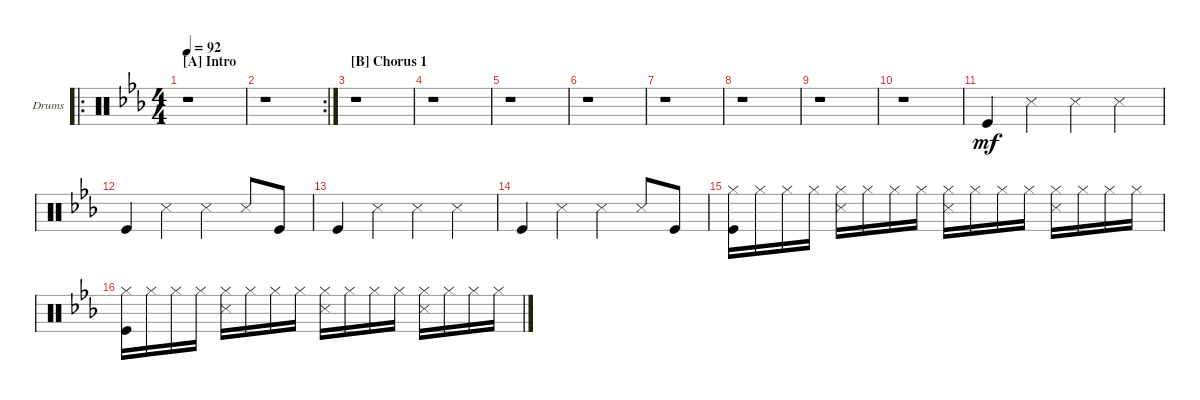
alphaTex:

\defaultSystemsLayout 4
\bracketExtendMode groupsimilarinstruments
\firstSystemTrackNameOrientation horizontal
\otherSystemsTrackNameOrientation horizontal
\track ("Drums" "Drums") {instrument percussion}
\staff {score}
\articulation defaults
\ro
\ts (4 4)
\section ("A" "Intro")
\tempo 92
\clef neutral
\ks cminor
r.1{dy mf} |
\rc 2
r.1 |
\section ("B" "Chorus 1")
r.1 |
r.1 |
r.1 |
r.1 |
r.1 |
r.1 |
r.1 |
r.1 |
"Kick (hit)".4 "Snare (side stick) 3".4 "Snare (side stick) 3".4 "Snare (side stick) 3".4 |
"Kick (hit)".4 "Snare (side stick) 3".4 "Snare (side stick) 3".4 "Snare (side stick) 3".8 "Kick (hit)".8 |
"Kick (hit)".4 "Snare (side stick) 3".4 "Snare (side stick) 3".4 "Snare (side stick) 3".4 |
"Kick (hit)".4 "Snare (side stick) 3".4 "Snare (side stick) 3".4 "Snare (side stick) 3".8 "Kick (hit)".8 |
("Kick (hit)" "Hi-Hat (closed)").16 "Hi-Hat (closed)".16 "Hi-Hat (closed)".16 "Hi-Hat (closed)".16 ("Hi-Hat (closed)" "Snare (side stick) 3").16 "Hi-Hat (closed)".16 "Hi-Hat (closed)".16 "Hi-Hat (closed)".16 ("Hi-Hat (closed)" "Snare (side stick) 3").16 "Hi-Hat (closed)".16 "Hi-Hat (closed)".16 "Hi-Hat (closed)".16 ("Hi-Hat (closed)" "Snare (side stick) 3").16 "Hi-Hat (closed)".16 "Hi-Hat (closed)".16 "Hi-Hat (closed)".16 |
("Kick (hit)" "Hi-Hat (closed)").16 "Hi-Hat (closed)".16 "Hi-Hat (closed)".16 "Hi-Hat (closed)".16 ("Hi-Hat (closed)" "Snare (side stick) 3").16 "Hi-Hat (closed)".16 "Hi-Hat (closed)".16 "Hi-Hat (closed)".16 ("Hi-Hat (closed)" "Snare (side stick) 3").16 "Hi-Hat (closed)".16 "Hi-Hat (closed)".16 "Hi-Hat (closed)".16 ("Hi-Hat (closed)" "Snare (side stick) 3").16 "Hi-Hat (closed)".16 "Hi-Hat (closed)".16 "Hi-Hat (closed)".16
